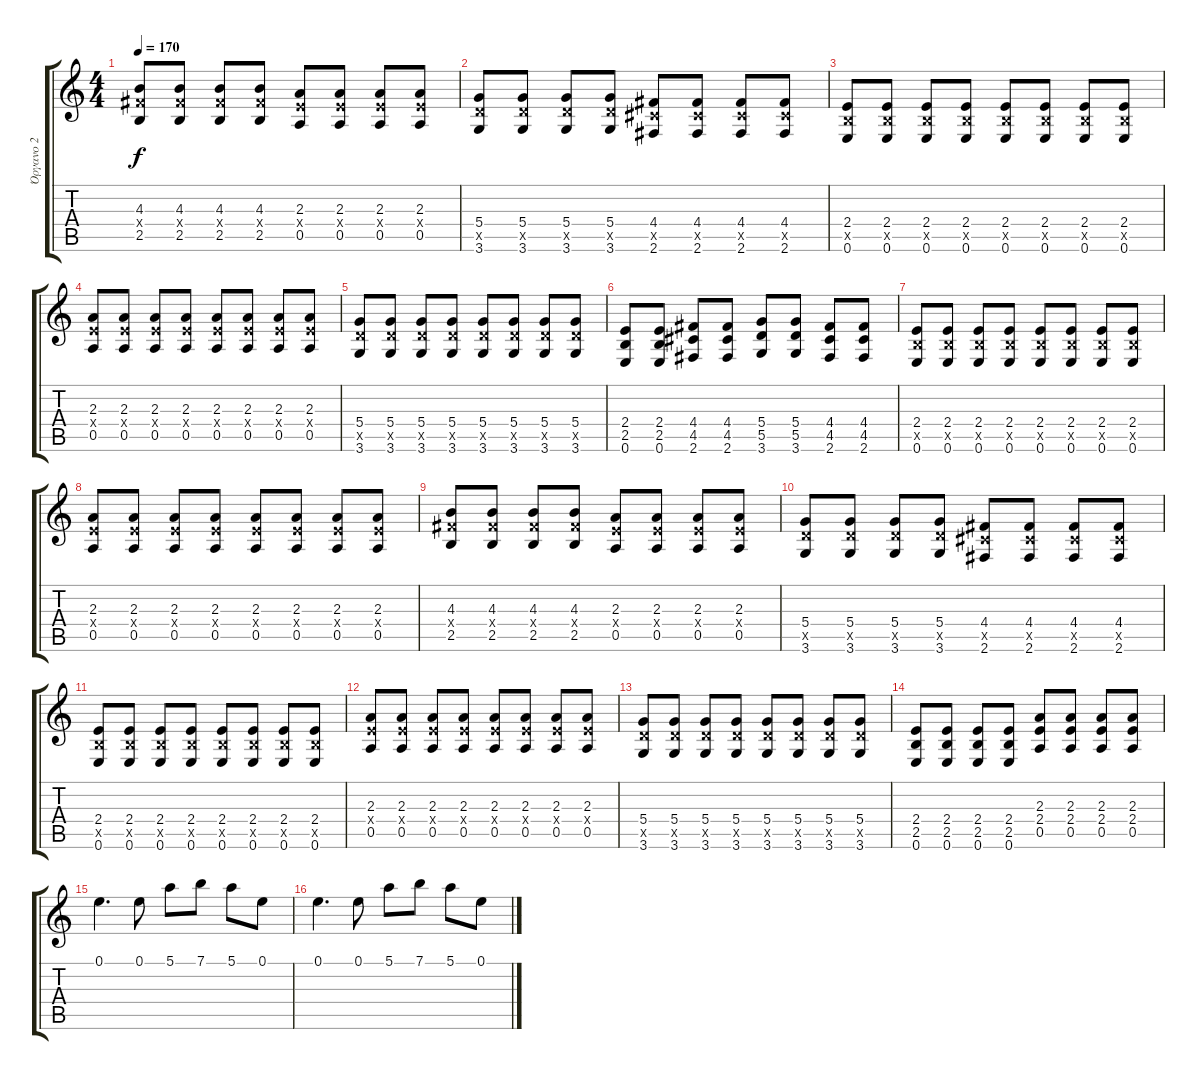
\track ("Όργανο 2" "Όργανο 2") {instrument overdrivenguitar}
\staff {score tabs}
\tuning (E4 B3 G3 D3 A2 E2) {hide}
\ts (4 4)
\tempo 170
\clef g2
\ks c
(4.3 4.4{x} 2.5).8{dy f} (4.3 4.4{x} 2.5).8 (4.3 4.4{x} 2.5).8 (4.3 4.4{x} 2.5).8 (2.3 2.4{x} 0.5).8 (2.3 2.4{x} 0.5).8 (2.3 2.4{x} 0.5).8 (2.3 2.4{x} 0.5).8 |
(5.4 5.5{x} 3.6).8 (5.4 5.5{x} 3.6).8 (5.4 5.5{x} 3.6).8 (5.4 5.5{x} 3.6).8 (4.4 4.5{x} 2.6).8 (4.4 4.5{x} 2.6).8 (4.4 4.5{x} 2.6).8 (4.4 4.5{x} 2.6).8 |
(2.4 2.5{x} 0.6).8 (2.4 2.5{x} 0.6).8 (2.4 2.5{x} 0.6).8 (2.4 2.5{x} 0.6).8 (2.4 2.5{x} 0.6).8 (2.4 2.5{x} 0.6).8 (2.4 2.5{x} 0.6).8 (2.4 2.5{x} 0.6).8 |
(2.3 2.4{x} 0.5).8 (2.3 2.4{x} 0.5).8 (2.3 2.4{x} 0.5).8 (2.3 2.4{x} 0.5).8 (2.3 2.4{x} 0.5).8 (2.3 2.4{x} 0.5).8 (2.3 2.4{x} 0.5).8 (2.3 2.4{x} 0.5).8 |
(5.4 5.5{x} 3.6).8 (5.4 5.5{x} 3.6).8 (5.4 5.5{x} 3.6).8 (5.4 5.5{x} 3.6).8 (5.4 5.5{x} 3.6).8 (5.4 5.5{x} 3.6).8 (5.4 5.5{x} 3.6).8 (5.4 5.5{x} 3.6).8 |
(2.4 2.5 0.6).8 (2.4 2.5 0.6).8 (4.4 4.5 2.6).8 (4.4 4.5 2.6).8 (5.4 5.5 3.6).8 (5.4 5.5 3.6).8 (4.4 4.5 2.6).8 (4.4 4.5 2.6).8 |
(2.4 2.5{x} 0.6).8 (2.4 2.5{x} 0.6).8 (2.4 2.5{x} 0.6).8 (2.4 2.5{x} 0.6).8 (2.4 2.5{x} 0.6).8 (2.4 2.5{x} 0.6).8 (2.4 2.5{x} 0.6).8 (2.4 2.5{x} 0.6).8 |
(2.3 2.4{x} 0.5).8 (2.3 2.4{x} 0.5).8 (2.3 2.4{x} 0.5).8 (2.3 2.4{x} 0.5).8 (2.3 2.4{x} 0.5).8 (2.3 2.4{x} 0.5).8 (2.3 2.4{x} 0.5).8 (2.3 2.4{x} 0.5).8 |
(4.3 4.4{x} 2.5).8 (4.3 4.4{x} 2.5).8 (4.3 4.4{x} 2.5).8 (4.3 4.4{x} 2.5).8 (2.3 2.4{x} 0.5).8 (2.3 2.4{x} 0.5).8 (2.3 2.4{x} 0.5).8 (2.3 2.4{x} 0.5).8 |
(5.4 5.5{x} 3.6).8 (5.4 5.5{x} 3.6).8 (5.4 5.5{x} 3.6).8 (5.4 5.5{x} 3.6).8 (4.4 4.5{x} 2.6).8 (4.4 4.5{x} 2.6).8 (4.4 4.5{x} 2.6).8 (4.4 4.5{x} 2.6).8 |
(2.4 2.5{x} 0.6).8 (2.4 2.5{x} 0.6).8 (2.4 2.5{x} 0.6).8 (2.4 2.5{x} 0.6).8 (2.4 2.5{x} 0.6).8 (2.4 2.5{x} 0.6).8 (2.4 2.5{x} 0.6).8 (2.4 2.5{x} 0.6).8 |
(2.3 2.4{x} 0.5).8 (2.3 2.4{x} 0.5).8 (2.3 2.4{x} 0.5).8 (2.3 2.4{x} 0.5).8 (2.3 2.4{x} 0.5).8 (2.3 2.4{x} 0.5).8 (2.3 2.4{x} 0.5).8 (2.3 2.4{x} 0.5).8 |
(5.4 5.5{x} 3.6).8 (5.4 5.5{x} 3.6).8 (5.4 5.5{x} 3.6).8 (5.4 5.5{x} 3.6).8 (5.4 5.5{x} 3.6).8 (5.4 5.5{x} 3.6).8 (5.4 5.5{x} 3.6).8 (5.4 5.5{x} 3.6).8 |
(2.4 2.5 0.6).8 (2.4 2.5 0.6).8 (2.4 2.5 0.6).8 (2.4 2.5 0.6).8 (2.3 2.4 0.5).8 (2.3 2.4 0.5).8 (2.3 2.4 0.5).8 (2.3 2.4 0.5).8 |
0.1.4{d} 0.1.8 5.1.8 7.1.8 5.1.8 0.1.8 |
0.1.4{d} 0.1.8 5.1.8 7.1.8 5.1.8 0.1.8
